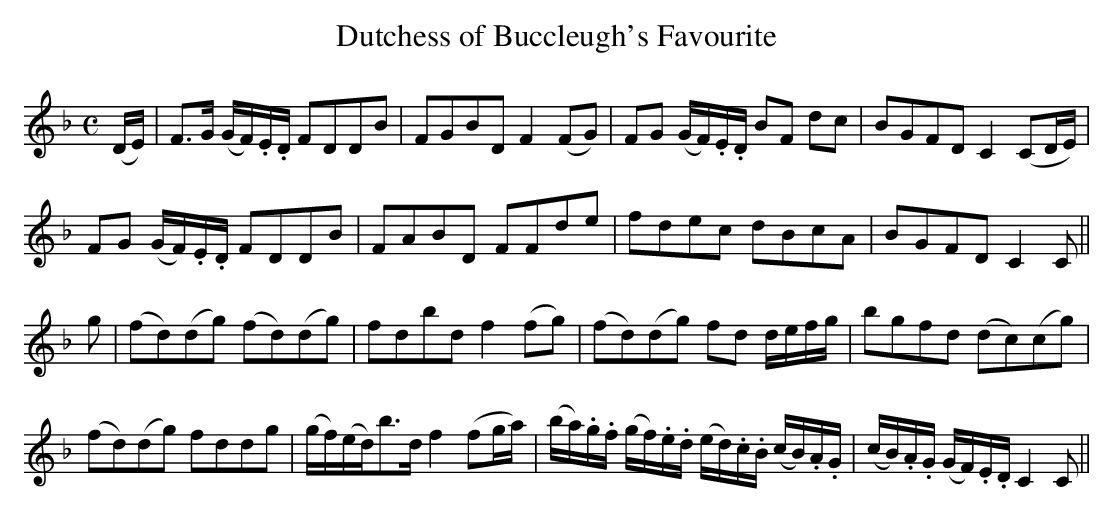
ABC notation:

X:1
T:Dutchess of Buccleugh's Favourite
M:C
L:1/8
K:F
(D/E/)|F>G (G/F/).E/.D/ FDDB|FGBD F2 (FG)|FG (G/F/).E/.D/ BF dc|BGFD C2 (CD/E/)|
FG (G/F/).E/.D/ FDDB|FABD FFde|fdec dBcA|BGFD C2 C||
g|(fd)(dg) (fd)(dg)|fdbd f2 (fg)|(fd)(dg) fd d/e/f/g/|bgfd (dc)(cg)|
(fd)(dg) fddg|(g/f/)(e/d/)b>d f2 (fg/a/)|(b/a/).g/.f/ (g/f/).e/.d/ (e/d/).c/.B/ (c/B/).A/.G/|(c/B/).A/.G/ (G/F/).E/.D/ C2 C||
